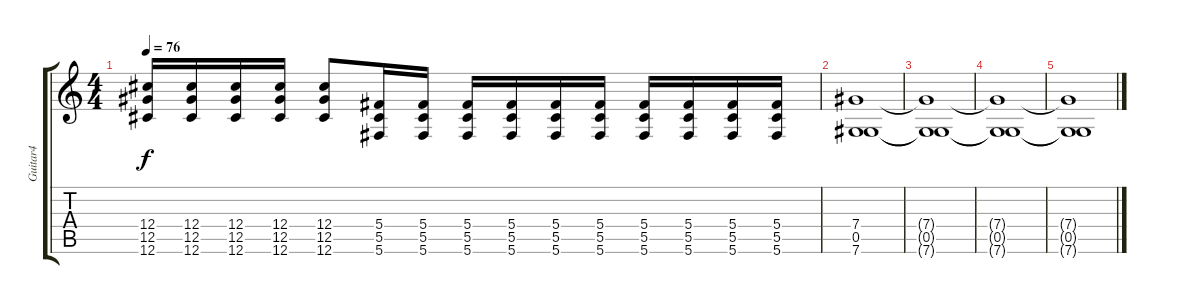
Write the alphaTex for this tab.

\track ("Guitar4" "Guitar4") {instrument distortionguitar}
\staff {score tabs}
\tuning (Eb4 Bb3 Gb3 Db3 Ab2 Db2) {hide}
\ts (4 4)
\tempo 76
\clef g2
\ks c
(12.4 12.5 12.6).16{dy f} (12.4 12.5 12.6).16 (12.4 12.5 12.6).16 (12.4 12.5 12.6).16 (12.4 12.5 12.6).8 (5.4 5.5 5.6).16 (5.4 5.5 5.6).16 (5.4 5.5 5.6).16 (5.4 5.5 5.6).16 (5.4 5.5 5.6).16 (5.4 5.5 5.6).16 (5.4 5.5 5.6).16 (5.4 5.5 5.6).16 (5.4 5.5 5.6).16 (5.4 5.5 5.6).16 |
(7.4 0.5 7.6).1 |
(7.4{t} 0.5{t} 7.6{t}).1 |
(7.4{t} 0.5{t} 7.6{t}).1 |
(7.4{t} 0.5{t} 7.6{t}).1{volume 0 instrument distortionguitar}
